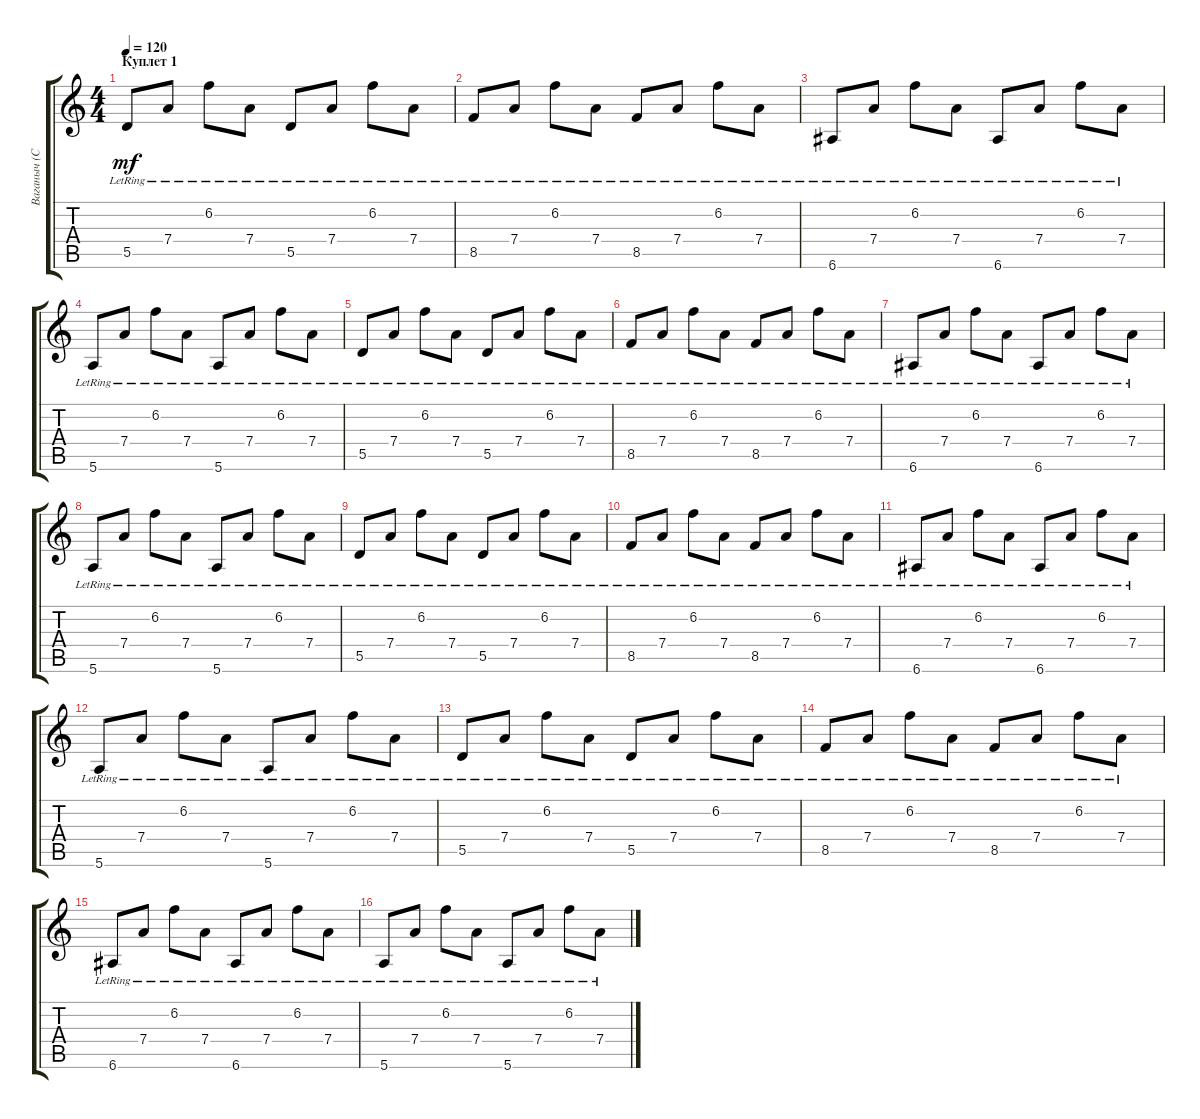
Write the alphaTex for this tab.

\track ("Ваганыч (Clean)" "Ваганыч (C") {instrument electricguitarclean}
\staff {score tabs}
\tuning (E4 B3 G3 D3 A2 E2) {hide}
\ts (4 4)
\section ("" "Куплет 1")
\tempo 120
\clef g2
\ks c
5.5{lr}.8{dy mf} 7.4{lr}.8 6.2{lr}.8 7.4{lr}.8 5.5{lr}.8 7.4{lr}.8 6.2{lr}.8 7.4{lr}.8 |
8.5{lr}.8 7.4{lr}.8 6.2{lr}.8 7.4{lr}.8 8.5{lr}.8 7.4{lr}.8 6.2{lr}.8 7.4{lr}.8 |
6.6{lr}.8 7.4{lr}.8 6.2{lr}.8 7.4{lr}.8 6.6{lr}.8 7.4{lr}.8 6.2{lr}.8 7.4{lr}.8 |
5.6{lr}.8 7.4{lr}.8 6.2{lr}.8 7.4{lr}.8 5.6{lr}.8 7.4{lr}.8 6.2{lr}.8 7.4{lr}.8 |
5.5{lr}.8 7.4{lr}.8 6.2{lr}.8 7.4{lr}.8 5.5{lr}.8 7.4{lr}.8 6.2{lr}.8 7.4{lr}.8 |
8.5{lr}.8 7.4{lr}.8 6.2{lr}.8 7.4{lr}.8 8.5{lr}.8 7.4{lr}.8 6.2{lr}.8 7.4{lr}.8 |
6.6{lr}.8 7.4{lr}.8 6.2{lr}.8 7.4{lr}.8 6.6{lr}.8 7.4{lr}.8 6.2{lr}.8 7.4{lr}.8 |
5.6{lr}.8 7.4{lr}.8 6.2{lr}.8 7.4{lr}.8 5.6{lr}.8 7.4{lr}.8 6.2{lr}.8 7.4{lr}.8 |
5.5{lr}.8 7.4{lr}.8 6.2{lr}.8 7.4{lr}.8 5.5{lr}.8 7.4{lr}.8 6.2{lr}.8 7.4{lr}.8 |
8.5{lr}.8 7.4{lr}.8 6.2{lr}.8 7.4{lr}.8 8.5{lr}.8 7.4{lr}.8 6.2{lr}.8 7.4{lr}.8 |
6.6{lr}.8 7.4{lr}.8 6.2{lr}.8 7.4{lr}.8 6.6{lr}.8 7.4{lr}.8 6.2{lr}.8 7.4{lr}.8 |
5.6{lr}.8 7.4{lr}.8 6.2{lr}.8 7.4{lr}.8 5.6{lr}.8 7.4{lr}.8 6.2{lr}.8 7.4{lr}.8 |
5.5{lr}.8 7.4{lr}.8 6.2{lr}.8 7.4{lr}.8 5.5{lr}.8 7.4{lr}.8 6.2{lr}.8 7.4{lr}.8 |
8.5{lr}.8 7.4{lr}.8 6.2{lr}.8 7.4{lr}.8 8.5{lr}.8 7.4{lr}.8 6.2{lr}.8 7.4{lr}.8 |
6.6{lr}.8 7.4{lr}.8 6.2{lr}.8 7.4{lr}.8 6.6{lr}.8 7.4{lr}.8 6.2{lr}.8 7.4{lr}.8 |
5.6{lr}.8 7.4{lr}.8 6.2{lr}.8 7.4{lr}.8 5.6{lr}.8 7.4{lr}.8 6.2{lr}.8 7.4{lr}.8
